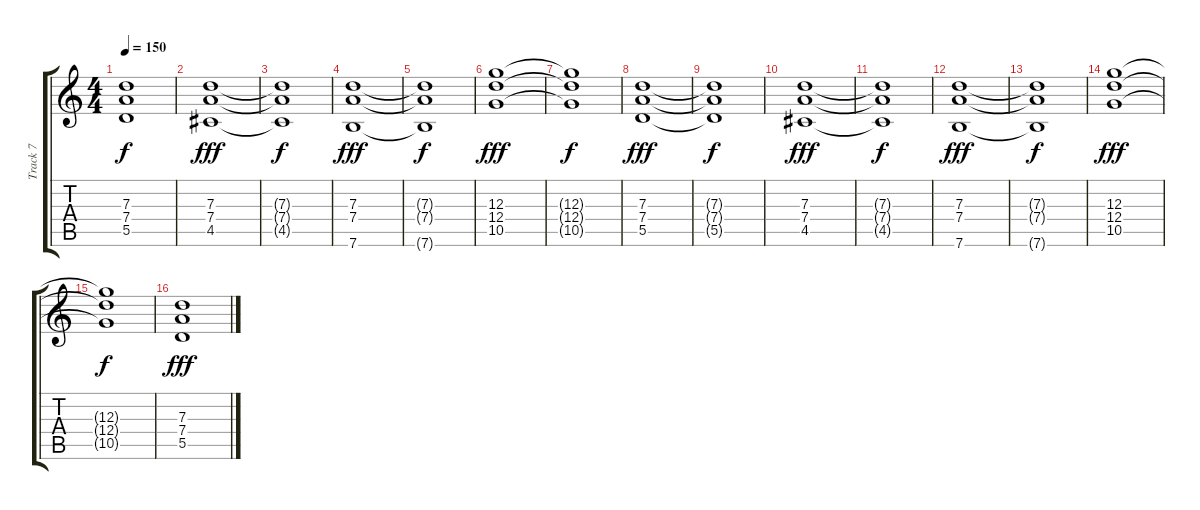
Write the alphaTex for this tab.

\track ("Track 7" "Track 7") {instrument overdrivenguitar}
\staff {score tabs}
\tuning (E4 B3 G3 D3 A2 E2) {hide}
\ts (4 4)
\tempo 150
\clef g2
\ks c
(7.3{t} 7.4{t} 5.5{t}).1{dy f} |
(7.3 7.4 4.5).1{dy fff} |
(7.3{t} 7.4{t} 4.5{t}).1{dy f} |
(7.3 7.4 7.6).1{dy fff} |
(7.3{t} 7.4{t} 7.6{t}).1{dy f} |
(12.3 12.4 10.5).1{dy fff} |
(12.3{t} 12.4{t} 10.5{t}).1{dy f} |
(7.3 7.4 5.5).1{dy fff} |
(7.3{t} 7.4{t} 5.5{t}).1{dy f} |
(7.3 7.4 4.5).1{dy fff} |
(7.3{t} 7.4{t} 4.5{t}).1{dy f} |
(7.3 7.4 7.6).1{dy fff} |
(7.3{t} 7.4{t} 7.6{t}).1{dy f} |
(12.3 12.4 10.5).1{dy fff} |
(12.3{t} 12.4{t} 10.5{t}).1{dy f} |
(7.3 7.4 5.5).1{dy fff}
